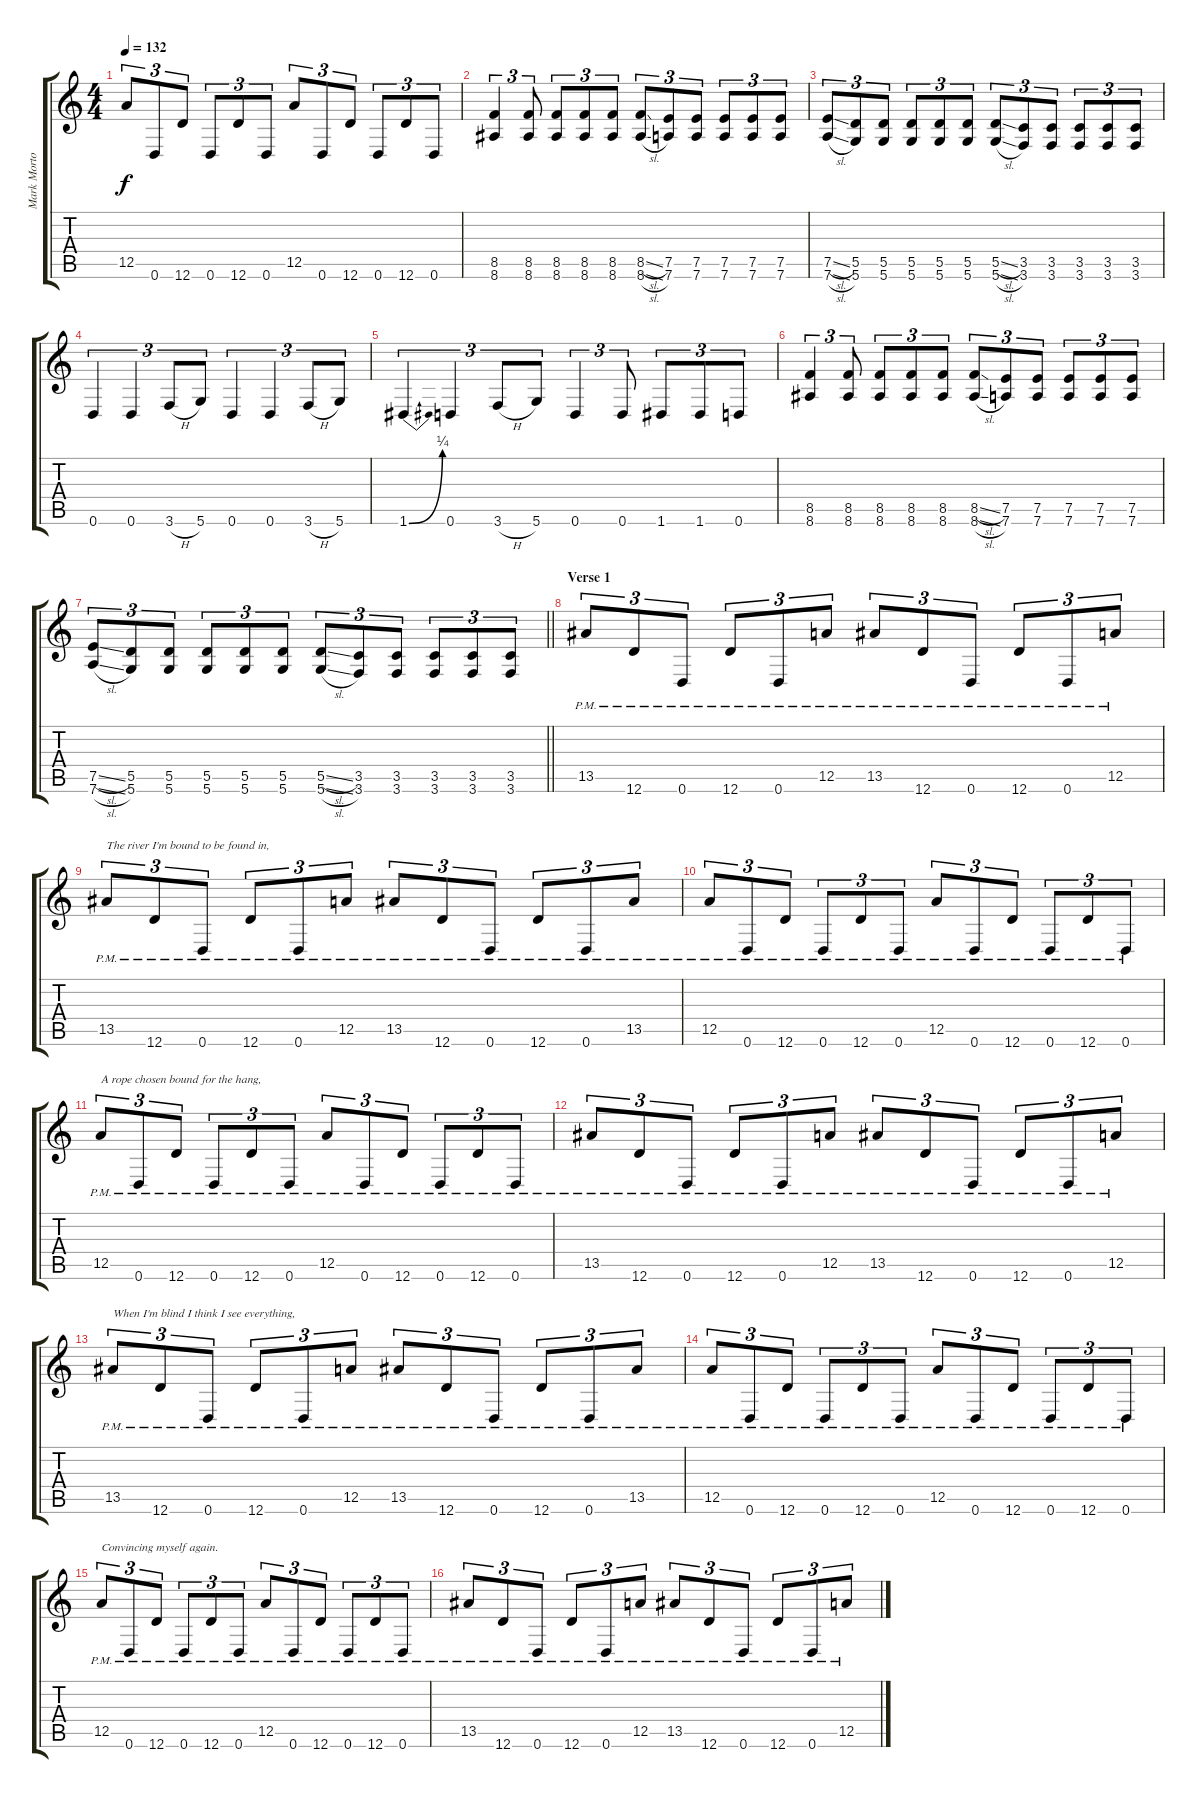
\track ("Mark Morton" "Mark Morto") {instrument distortionguitar}
\staff {score tabs}
\tuning (E4 B3 G3 D3 A2 D2) {hide}
\ts (4 4)
\tempo 132
\clef g2
\ks c
12.5.8{tu (3 2) dy f} 0.6.8{tu (3 2)} 12.6.8{tu (3 2)} 0.6.8{tu (3 2)} 12.6.8{tu (3 2)} 0.6.8{tu (3 2)} 12.5.8{tu (3 2)} 0.6.8{tu (3 2)} 12.6.8{tu (3 2)} 0.6.8{tu (3 2)} 12.6.8{tu (3 2)} 0.6.8{tu (3 2)} |
(8.5 8.6).4{tu (3 2)} (8.5 8.6).8{tu (3 2)} (8.5 8.6).8{tu (3 2)} (8.5 8.6).8{tu (3 2)} (8.5 8.6).8{tu (3 2)} (8.5{sl} 8.6{sl}).8{tu (3 2)} (7.5 7.6).8{tu (3 2)} (7.5 7.6).8{tu (3 2)} (7.5 7.6).8{tu (3 2)} (7.5 7.6).8{tu (3 2)} (7.5 7.6).8{tu (3 2)} |
(7.5{sl} 7.6{sl}).8{tu (3 2)} (5.5 5.6).8{tu (3 2)} (5.5 5.6).8{tu (3 2)} (5.5 5.6).8{tu (3 2)} (5.5 5.6).8{tu (3 2)} (5.5 5.6).8{tu (3 2)} (5.5{sl} 5.6{sl}).8{tu (3 2)} (3.5 3.6).8{tu (3 2)} (3.5 3.6).8{tu (3 2)} (3.5 3.6).8{tu (3 2)} (3.5 3.6).8{tu (3 2)} (3.5 3.6).8{tu (3 2)} |
0.6.4{tu (3 2)} 0.6.4{tu (3 2)} 3.6{h}.8{tu (3 2)} 5.6.8{tu (3 2)} 0.6.4{tu (3 2)} 0.6.4{tu (3 2)} 3.6{h}.8{tu (3 2)} 5.6.8{tu (3 2)} |
1.6{be (bend 0 0 60 1)}.4{tu (3 2)} 0.6.4{tu (3 2)} 3.6{h}.8{tu (3 2)} 5.6.8{tu (3 2)} 0.6.4{tu (3 2)} 0.6.8{tu (3 2)} 1.6.8{tu (3 2)} 1.6.8{tu (3 2)} 0.6.8{tu (3 2)} |
(8.5 8.6).4{tu (3 2)} (8.5 8.6).8{tu (3 2)} (8.5 8.6).8{tu (3 2)} (8.5 8.6).8{tu (3 2)} (8.5 8.6).8{tu (3 2)} (8.5{sl} 8.6{sl}).8{tu (3 2)} (7.5 7.6).8{tu (3 2)} (7.5 7.6).8{tu (3 2)} (7.5 7.6).8{tu (3 2)} (7.5 7.6).8{tu (3 2)} (7.5 7.6).8{tu (3 2)} |
\barLineRight lightlight
(7.5{sl} 7.6{sl}).8{tu (3 2)} (5.5 5.6).8{tu (3 2)} (5.5 5.6).8{tu (3 2)} (5.5 5.6).8{tu (3 2)} (5.5 5.6).8{tu (3 2)} (5.5 5.6).8{tu (3 2)} (5.5{sl} 5.6{sl}).8{tu (3 2)} (3.5 3.6).8{tu (3 2)} (3.5 3.6).8{tu (3 2)} (3.5 3.6).8{tu (3 2)} (3.5 3.6).8{tu (3 2)} (3.5 3.6).8{tu (3 2)} |
\section ("" "Verse 1")
13.5{pm}.8{tu (3 2)} 12.6{pm}.8{tu (3 2)} 0.6{pm}.8{tu (3 2)} 12.6{pm}.8{tu (3 2)} 0.6{pm}.8{tu (3 2)} 12.5{pm}.8{tu (3 2)} 13.5{pm}.8{tu (3 2)} 12.6{pm}.8{tu (3 2)} 0.6{pm}.8{tu (3 2)} 12.6{pm}.8{tu (3 2)} 0.6{pm}.8{tu (3 2)} 12.5{pm}.8{tu (3 2)} |
13.5{pm}.8{tu (3 2) txt "The river I'm bound to be found in,"} 12.6{pm}.8{tu (3 2)} 0.6{pm}.8{tu (3 2)} 12.6{pm}.8{tu (3 2)} 0.6{pm}.8{tu (3 2)} 12.5{pm}.8{tu (3 2)} 13.5{pm}.8{tu (3 2)} 12.6{pm}.8{tu (3 2)} 0.6{pm}.8{tu (3 2)} 12.6{pm}.8{tu (3 2)} 0.6{pm}.8{tu (3 2)} 13.5{pm}.8{tu (3 2)} |
12.5{pm}.8{tu (3 2)} 0.6{pm}.8{tu (3 2)} 12.6{pm}.8{tu (3 2)} 0.6{pm}.8{tu (3 2)} 12.6{pm}.8{tu (3 2)} 0.6{pm}.8{tu (3 2)} 12.5{pm}.8{tu (3 2)} 0.6{pm}.8{tu (3 2)} 12.6{pm}.8{tu (3 2)} 0.6{pm}.8{tu (3 2)} 12.6{pm}.8{tu (3 2)} 0.6{pm}.8{tu (3 2)} |
12.5{pm}.8{tu (3 2) txt "A rope chosen bound for the hang,"} 0.6{pm}.8{tu (3 2)} 12.6{pm}.8{tu (3 2)} 0.6{pm}.8{tu (3 2)} 12.6{pm}.8{tu (3 2)} 0.6{pm}.8{tu (3 2)} 12.5{pm}.8{tu (3 2)} 0.6{pm}.8{tu (3 2)} 12.6{pm}.8{tu (3 2)} 0.6{pm}.8{tu (3 2)} 12.6{pm}.8{tu (3 2)} 0.6{pm}.8{tu (3 2)} |
13.5{pm}.8{tu (3 2)} 12.6{pm}.8{tu (3 2)} 0.6{pm}.8{tu (3 2)} 12.6{pm}.8{tu (3 2)} 0.6{pm}.8{tu (3 2)} 12.5{pm}.8{tu (3 2)} 13.5{pm}.8{tu (3 2)} 12.6{pm}.8{tu (3 2)} 0.6{pm}.8{tu (3 2)} 12.6{pm}.8{tu (3 2)} 0.6{pm}.8{tu (3 2)} 12.5{pm}.8{tu (3 2)} |
13.5{pm}.8{tu (3 2) txt "When I'm blind I think I see everything,"} 12.6{pm}.8{tu (3 2)} 0.6{pm}.8{tu (3 2)} 12.6{pm}.8{tu (3 2)} 0.6{pm}.8{tu (3 2)} 12.5{pm}.8{tu (3 2)} 13.5{pm}.8{tu (3 2)} 12.6{pm}.8{tu (3 2)} 0.6{pm}.8{tu (3 2)} 12.6{pm}.8{tu (3 2)} 0.6{pm}.8{tu (3 2)} 13.5{pm}.8{tu (3 2)} |
12.5{pm}.8{tu (3 2)} 0.6{pm}.8{tu (3 2)} 12.6{pm}.8{tu (3 2)} 0.6{pm}.8{tu (3 2)} 12.6{pm}.8{tu (3 2)} 0.6{pm}.8{tu (3 2)} 12.5{pm}.8{tu (3 2)} 0.6{pm}.8{tu (3 2)} 12.6{pm}.8{tu (3 2)} 0.6{pm}.8{tu (3 2)} 12.6{pm}.8{tu (3 2)} 0.6{pm}.8{tu (3 2)} |
12.5{pm}.8{tu (3 2) txt "Convincing myself again."} 0.6{pm}.8{tu (3 2)} 12.6{pm}.8{tu (3 2)} 0.6{pm}.8{tu (3 2)} 12.6{pm}.8{tu (3 2)} 0.6{pm}.8{tu (3 2)} 12.5{pm}.8{tu (3 2)} 0.6{pm}.8{tu (3 2)} 12.6{pm}.8{tu (3 2)} 0.6{pm}.8{tu (3 2)} 12.6{pm}.8{tu (3 2)} 0.6{pm}.8{tu (3 2)} |
13.5{pm}.8{tu (3 2)} 12.6{pm}.8{tu (3 2)} 0.6{pm}.8{tu (3 2)} 12.6{pm}.8{tu (3 2)} 0.6{pm}.8{tu (3 2)} 12.5{pm}.8{tu (3 2)} 13.5{pm}.8{tu (3 2)} 12.6{pm}.8{tu (3 2)} 0.6{pm}.8{tu (3 2)} 12.6{pm}.8{tu (3 2)} 0.6{pm}.8{tu (3 2)} 12.5{pm}.8{tu (3 2)}
